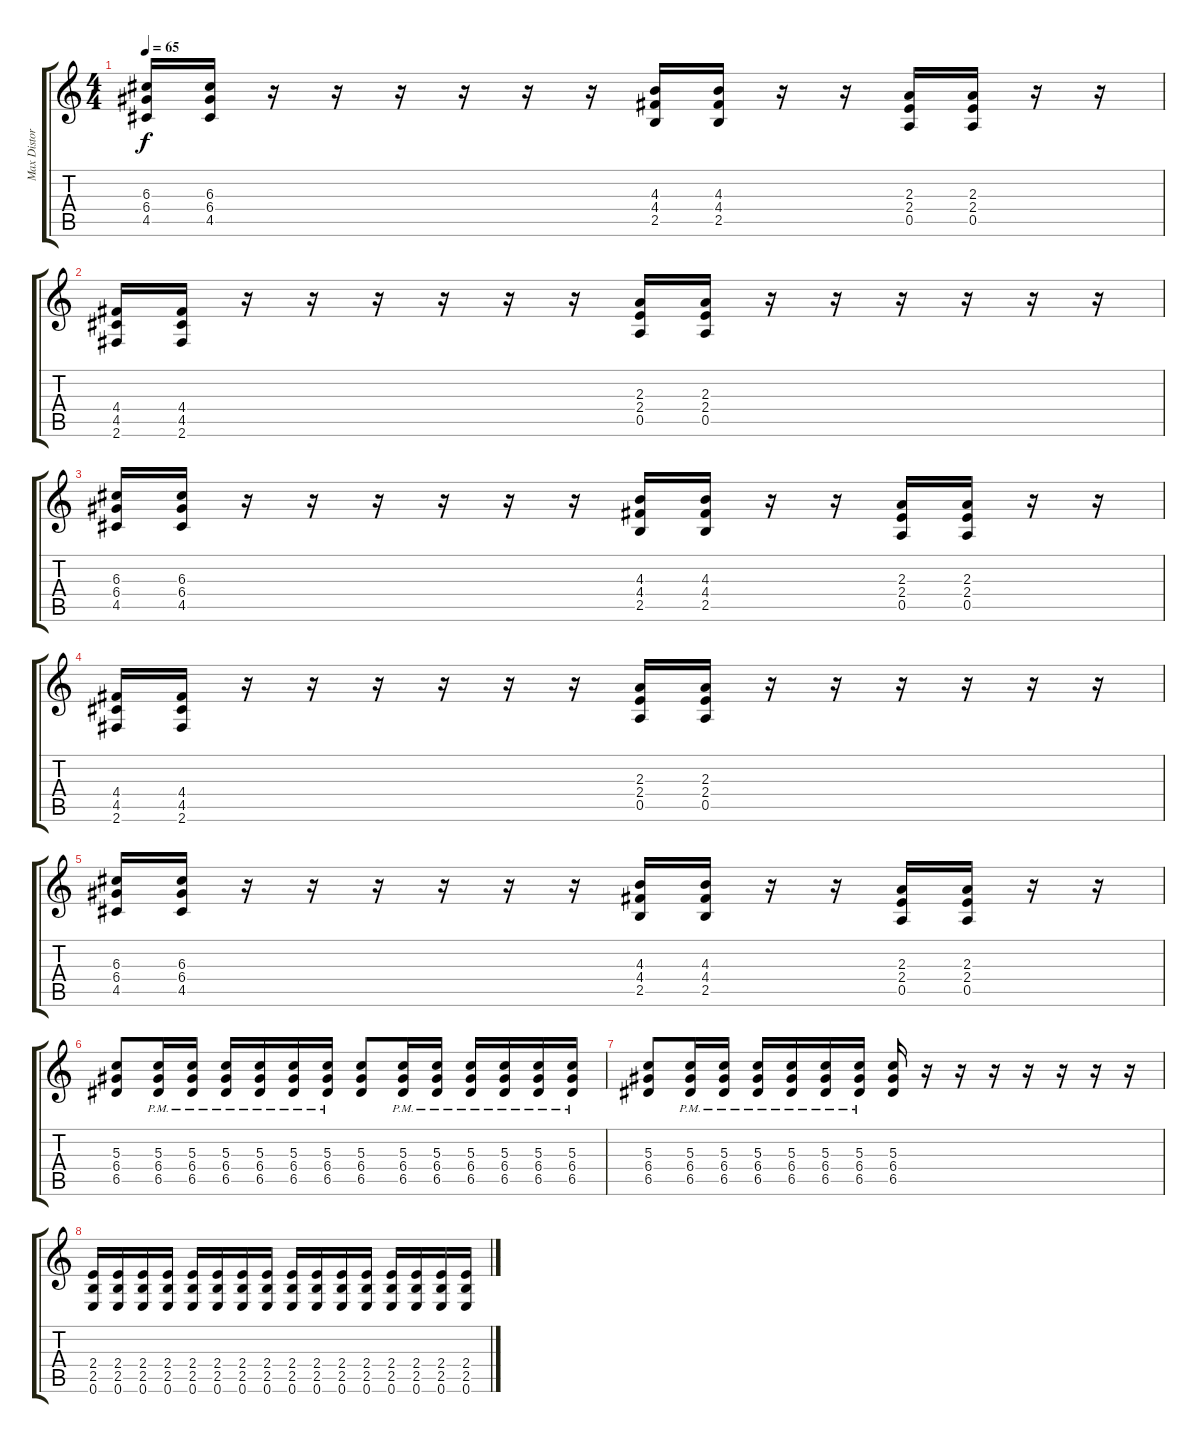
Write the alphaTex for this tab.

\track ("Max Distortion" "Max Distor") {instrument distortionguitar}
\staff {score tabs}
\tuning (E4 B3 G3 D3 A2 E2) {hide}
\ts (4 4)
\tempo 65
\clef g2
\ks c
(6.3 6.4 4.5).16{dy f} (6.3 6.4 4.5).16 r.16 r.16 r.16 r.16 r.16 r.16 (4.3 4.4 2.5).16 (4.3 4.4 2.5).16 r.16 r.16 (2.3 2.4 0.5).16 (2.3 2.4 0.5).16 r.16 r.16 |
(4.4 4.5 2.6).16 (4.4 4.5 2.6).16 r.16 r.16 r.16 r.16 r.16 r.16 (2.3 2.4 0.5).16 (2.3 2.4 0.5).16 r.16 r.16 r.16 r.16 r.16 r.16 |
(6.3 6.4 4.5).16 (6.3 6.4 4.5).16 r.16 r.16 r.16 r.16 r.16 r.16 (4.3 4.4 2.5).16 (4.3 4.4 2.5).16 r.16 r.16 (2.3 2.4 0.5).16 (2.3 2.4 0.5).16 r.16 r.16 |
(4.4 4.5 2.6).16 (4.4 4.5 2.6).16 r.16 r.16 r.16 r.16 r.16 r.16 (2.3 2.4 0.5).16 (2.3 2.4 0.5).16 r.16 r.16 r.16 r.16 r.16 r.16 |
(6.3 6.4 4.5).16 (6.3 6.4 4.5).16 r.16 r.16 r.16 r.16 r.16 r.16 (4.3 4.4 2.5).16 (4.3 4.4 2.5).16 r.16 r.16 (2.3 2.4 0.5).16 (2.3 2.4 0.5).16 r.16 r.16 |
(5.3 6.4 6.5).8 (5.3{pm} 6.4{pm} 6.5{pm}).16 (5.3{pm} 6.4{pm} 6.5{pm}).16 (5.3{pm} 6.4{pm} 6.5{pm}).16 (5.3{pm} 6.4{pm} 6.5{pm}).16 (5.3{pm} 6.4{pm} 6.5{pm}).16 (5.3{pm} 6.4{pm} 6.5{pm}).16 (5.3 6.4 6.5).8 (5.3{pm} 6.4{pm} 6.5{pm}).16 (5.3{pm} 6.4{pm} 6.5{pm}).16 (5.3{pm} 6.4{pm} 6.5{pm}).16 (5.3{pm} 6.4{pm} 6.5{pm}).16 (5.3{pm} 6.4{pm} 6.5{pm}).16 (5.3{pm} 6.4{pm} 6.5{pm}).16 |
(5.3 6.4 6.5).8 (5.3{pm} 6.4{pm} 6.5{pm}).16 (5.3{pm} 6.4{pm} 6.5{pm}).16 (5.3{pm} 6.4{pm} 6.5{pm}).16 (5.3{pm} 6.4{pm} 6.5{pm}).16 (5.3{pm} 6.4{pm} 6.5{pm}).16 (5.3{pm} 6.4{pm} 6.5{pm}).16 (5.3 6.4 6.5).16 r.16 r.16 r.16 r.16 r.16 r.16 r.16 |
(2.4 2.5 0.6).16 (2.4 2.5 0.6).16 (2.4 2.5 0.6).16 (2.4 2.5 0.6).16 (2.4 2.5 0.6).16 (2.4 2.5 0.6).16 (2.4 2.5 0.6).16 (2.4 2.5 0.6).16 (2.4 2.5 0.6).16 (2.4 2.5 0.6).16 (2.4 2.5 0.6).16 (2.4 2.5 0.6).16 (2.4 2.5 0.6).16 (2.4 2.5 0.6).16 (2.4 2.5 0.6).16 (2.4 2.5 0.6).16
